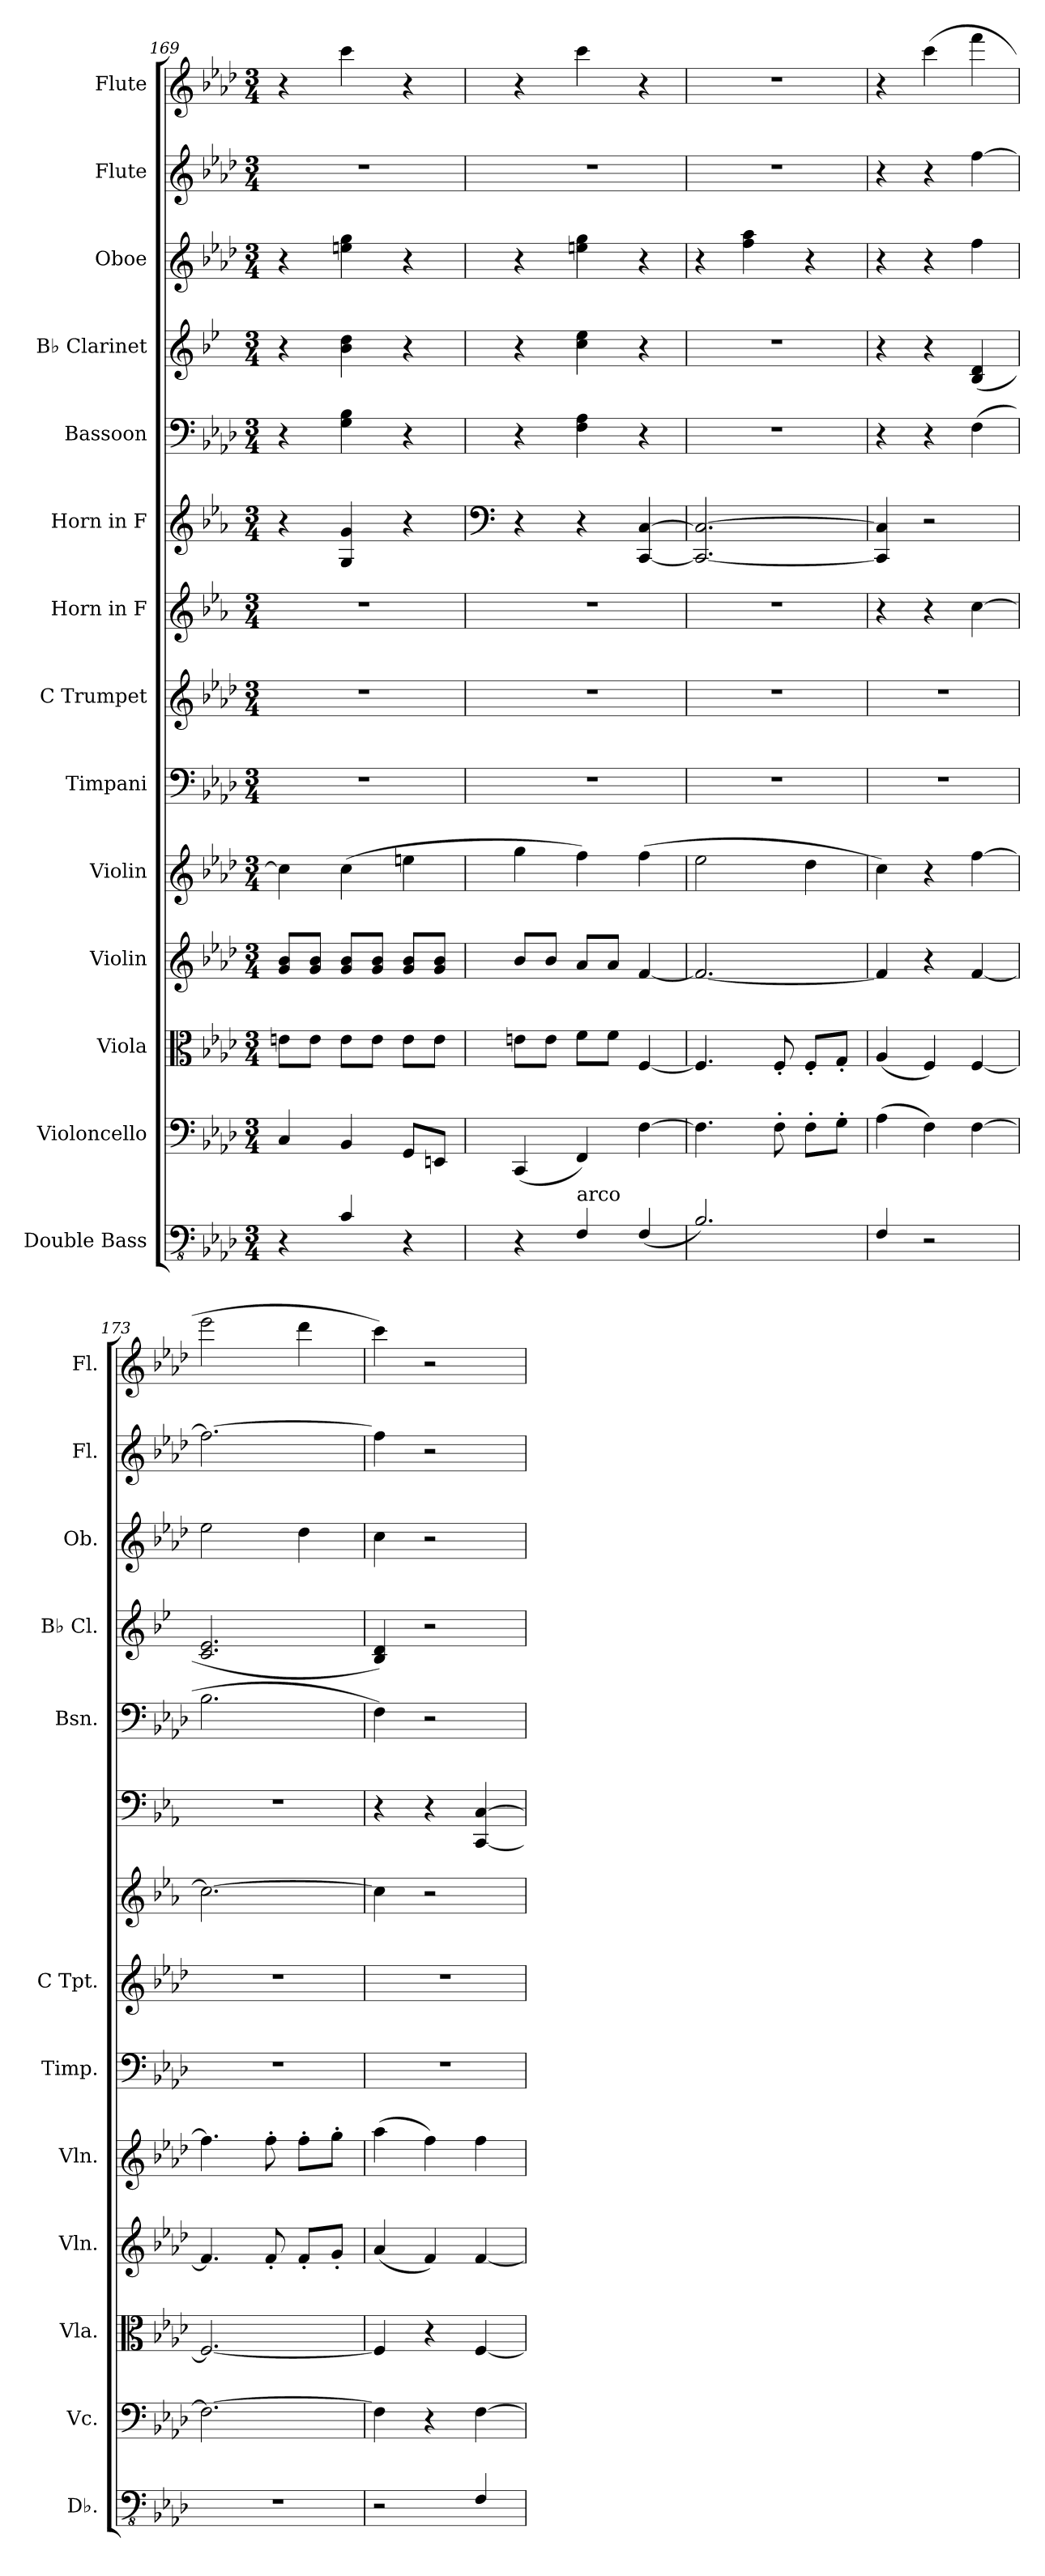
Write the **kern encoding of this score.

**kern	**kern	**kern	**kern	**kern	**kern	**kern	**kern	**kern	**kern	**kern	**kern	**kern	**kern
*part14	*part13	*part12	*part11	*part10	*part9	*part8	*part7	*part6	*part5	*part4	*part3	*part2	*part1
*staff14	*staff13	*staff12	*staff11	*staff10	*staff9	*staff8	*staff7	*staff6	*staff5	*staff4	*staff3	*staff2	*staff1
*I"Double Bass	*I"Violoncello	*I"Viola	*I"Violin	*I"Violin	*I"Timpani	*I"C Trumpet	*I"Horn in F	*I"Horn in F	*I"Bassoon	*I"B♭ Clarinet	*I"Oboe	*I"Flute	*I"Flute
*I'Db.	*I'Vc.	*I'Vla.	*I'Vln.	*I'Vln.	*I'Timp.	*I'C Tpt.	*	*	*I'Bsn.	*I'B♭ Cl.	*I'Ob.	*I'Fl.	*I'Fl.
*clefFv4	*clefF4	*clefC3	*clefG2	*clefG2	*clefF4	*clefG2	*clefG2	*clefG2	*clefF4	*clefG2	*clefG2	*clefG2	*clefG2
*ITrd7c12	*	*	*	*	*	*	*ITrd4c7	*ITrd4c7	*	*ITrd1c2	*	*	*
*k[b-e-a-d-]	*k[b-e-a-d-]	*k[b-e-a-d-]	*k[b-e-a-d-]	*k[b-e-a-d-]	*k[b-e-a-d-]	*k[b-e-a-d-]	*k[b-e-a-d-]	*k[b-e-a-d-]	*k[b-e-a-d-]	*k[b-e-a-d-]	*k[b-e-a-d-]	*k[b-e-a-d-]	*k[b-e-a-d-]
*M3/4	*M3/4	*M3/4	*M3/4	*M3/4	*M3/4	*M3/4	*M3/4	*M3/4	*M3/4	*M3/4	*M3/4	*M3/4	*M3/4
=169	=169	=169	=169	=169	=169	=169	=169	=169	=169	=169	=169	=169	=169
4r	4C/	8en\L	8g/ 8b-/L	4cc\]	2.r	2.r	2.r	4r	4r	4r	4r	2.r	4r
.	.	8e\J	8g/ 8b-/J	.	.	.	.	.	.	.	.	.	.
4CC/	4BB-/	8e\L	8g/ 8b-/L	(4cc\	.	.	.	4C/ 4c/	4G\ 4B-\	4a-\ 4cc\	4een\ 4gg\	.	4ccc\
.	.	8e\J	8g/ 8b-/J	.	.	.	.	.	.	.	.	.	.
4r	8GG/L	8e\L	8g/ 8b-/L	4een\	.	.	.	4r	4r	4r	4r	.	4r
.	8EEn/J	8e\J	8g/ 8b-/J	.	.	.	.	.	.	.	.	.	.
=170	=170	=170	=170	=170	=170	=170	=170	=170	=170	=170	=170	=170	=170
*	*	*	*	*	*	*	*	*clefF4	*	*	*	*	*
4r	(4CC/	8en\L	8b-/L	4gg\	2.r	2.r	2.r	4r	4r	4r	4r	2.r	4r
.	.	8e\J	8b-/J	.	.	.	.	.	.	.	.	.	.
!LO:TX:a:t=arco	!	!	!	!	!	!	!	!	!	!	!	!	!
4FFF/	4FF/)	8f\L	8a-/L	4ff\)	.	.	.	4r	4F\ 4A-\	4b-\ 4dd-\	4een\ 4gg\	.	4ccc\
.	.	8f\J	8a-/J	.	.	.	.	.	.	.	.	.	.
(4FFF/	[4F\	[4F/	[4f/	(4ff\	.	.	.	[4FFF/ [4FF/	4r	4r	4r	.	4r
=171	=171	=171	=171	=171	=171	=171	=171	=171	=171	=171	=171	=171	=171
2.BBB-/)	4.F\]	4.F/]	2.f/_	2ee-\	2.r	2.r	2.r	2.FFF/_ 2.FF/_	2.r	2.r	4r	2.r	2.r
.	.	.	.	.	.	.	.	.	.	.	4ff\ 4aa-\	.	.
.	8F'\	8F'/	.	.	.	.	.	.	.	.	.	.	.
.	8F'\L	8F'/L	.	4dd-\	.	.	.	.	.	.	4r	.	.
.	8G'\J	8G'/J	.	.	.	.	.	.	.	.	.	.	.
=172	=172	=172	=172	=172	=172	=172	=172	=172	=172	=172	=172	=172	=172
4FFF/	(4A-\	(4A-/	4f/]	4cc\)	2.r	2.r	4r	4FFF/] 4FF/]	4r	4r	4r	4r	4r
2r	4F\)	4F/)	4r	4r	.	.	4r	2r	4r	4r	4r	4r	(4ccc\
.	[4F\	[4F/	[4f/	[4ff\	.	.	[4f\	.	(4F\	(4A-/ 4c/	4ff\	[4ff\	4fff\
=173	=173	=173	=173	=173	=173	=173	=173	=173	=173	=173	=173	=173	=173
2.r	2.F\_	2.F/_	4.f/]	4.ff\]	2.r	2.r	2.f\_	2.r	2.B-\	2.B-/ 2.d-/	2ee-\	2.ff\_	2eee-\
.	.	.	8f'/	8ff'\	.	.	.	.	.	.	.	.	.
.	.	.	8f'/L	8ff'\L	.	.	.	.	.	.	4dd-\	.	4ddd-\
.	.	.	8g'/J	8gg'\J	.	.	.	.	.	.	.	.	.
!!LO:PB:g=z
=174	=174	=174	=174	=174	=174	=174	=174	=174	=174	=174	=174	=174	=174
2r	4F\]	4F/]	(4a-/	(4aa-\	2.r	2.r	4f\]	4r	4F\)	4A-/ 4c/)	4cc\	4ff\]	4ccc\)
.	4r	4r	4f/)	4ff\)	.	.	2r	4r	2r	2r	2r	2r	2r
4FFF/	[4F\	[4F/	[4f/	4ff\	.	.	.	[4FFF/ [4FF/	.	.	.	.	.
=	=	=	=	=	=	=	=	=	=	=	=	=	=
*-	*-	*-	*-	*-	*-	*-	*-	*-	*-	*-	*-	*-	*-
